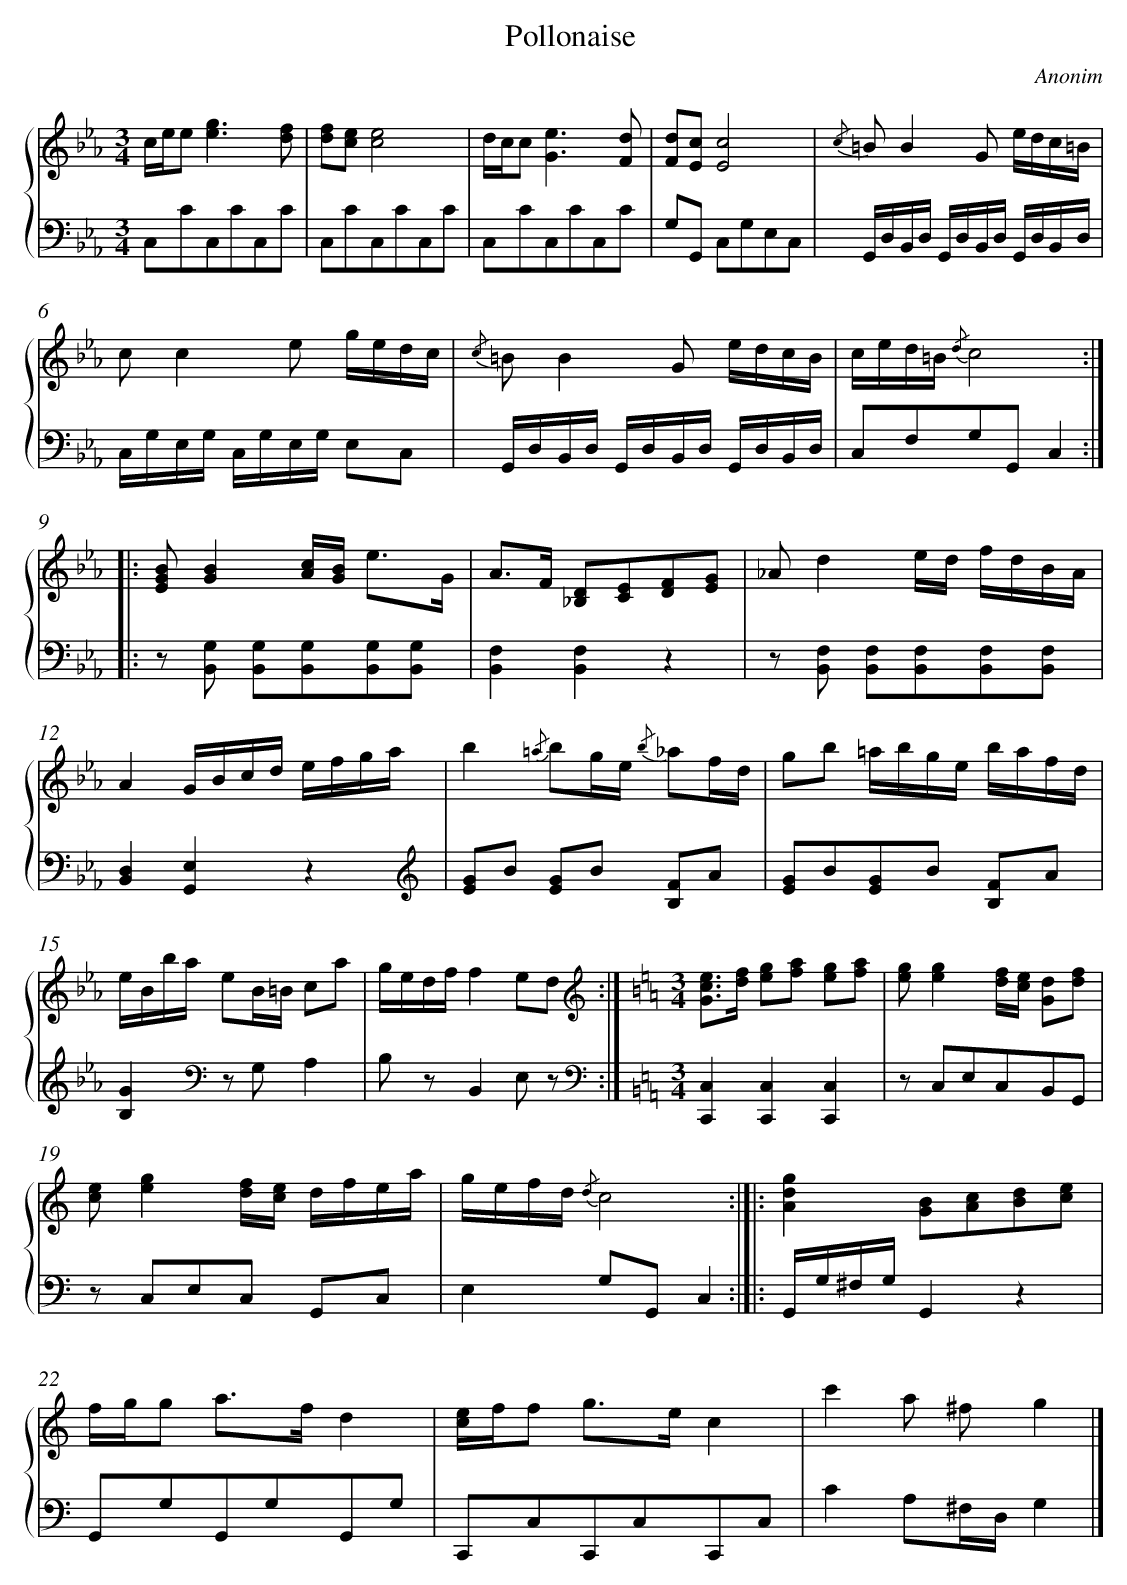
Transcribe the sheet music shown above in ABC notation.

X:1
T: Pollonaise
C: Anonim
L: 1/8
M: 3/4
%%staves {1 2}
V: 1 clef=treble
V: 2 clef=bass
K: Eb
[V:1] c/e/e2<[g2e2][fd] |
[V:2] C,CC,CC,C |
[V:1] [fd][ec][e4c4] |
[V:2] C,CC,CC,C |
[V:1] d/c/c2<[e2G2][dF] |
[V:2] C,CC,CC,C |
[V:1] [dF][cE][c4E4] |
[V:2] G,G,, C,G,E,C, |
[V:1] {/c} =BB2G e/d/c/=B/ |
[V:2] G,,/D,/B,,/D,/ G,,/D,/B,,/D,/ G,,/D,/B,,/D,/ |
[V:1] cc2e g/e/d/c/ |
[V:2] C,/G,/E,/G,/ C,/G,/E,/G,/ E,C, |
[V:1] {/c} =BB2G e/d/c/B/ |
[V:2] G,,/D,/B,,/D,/ G,,/D,/B,,/D,/ G,,/D,/B,,/D,/ |
[V:1] c/e/d/=B/ {/d}c4 :|]|:
[V:2] C,F,G,G,,C,2 :|]|:
[V:1] [BGE][B2G2][c/A/][BG]< eG/ |
[V:2] z [G,B,,] [G,B,,][G,B,,][G,B,,][G,B,,] |
[V:1] A>F [D_B,][EC][FD][GE] |
[V:2] [F,2B,,2][F,2B,,2]z2 |
[V:1] _Ad2e/d/ f/d/B/A/ |
[V:2] z [F,B,,] [F,B,,][F,B,,][F,B,,][F,B,,] |
[V:1] A2G/B/c/d/ e/f/g/a/ |
[V:2] [D,2B,,2][E,2G,,2]z2[K:clef=treble] |
[V:1] b2{/=a} bg/e/ {/b} _af/d/ |
[V:2] [GE]B [GE]B [FB,]A |
[V:1] gb =a/b/g/e/ b/a/f/d/ |
[V:2] [GE]B[GE]B [FB,]A |
[V:1] e/B/b/a/ eB/=B/ ca |
[V:2] [G2B,2][K:clef=bass]z G,A,2 |
[V:1] g/e/d/f/f2ed :|]
[V:2] B, zB,,2E, z :|]
[V:1]  [K:C] [K:clef=treble][M:3/4][ecG]>[fd] [ge][af] [ge][af] |
[V:2]  [K:C] [K:clef=bass][M:3/4][C,2C,,2][C,2C,,2][C,2C,,2] |
[V:1] [ge][g2e2][f/d/][e/c/] [dG][fd] |
[V:2] z C,E,C,B,,G,, |
[V:1] [ec][g2e2][f/d/][e/c/] d/f/e/a/ |
[V:2] z C,E,C, G,,C, |
[V:1] g/e/f/d/ {/d}c4 :|]|:
[V:2] E,2G,G,,C,2 :|]|:
[V:1] [g2d2A2][BG][cA][dB][ec] |
[V:2] G,,/G,/^F,/G,/G,,2z2 |
[V:1] f/g/g a>fd2 |
[V:2] G,,G,G,,G,G,,G, |
[V:1] [e/c/]f/f g>ec2 |
[V:2] C,,C,C,,C,C,,C, |
[V:1] c'2a ^fg2 |]
[V:2] C2A,^F,/D,/G,2 |]
